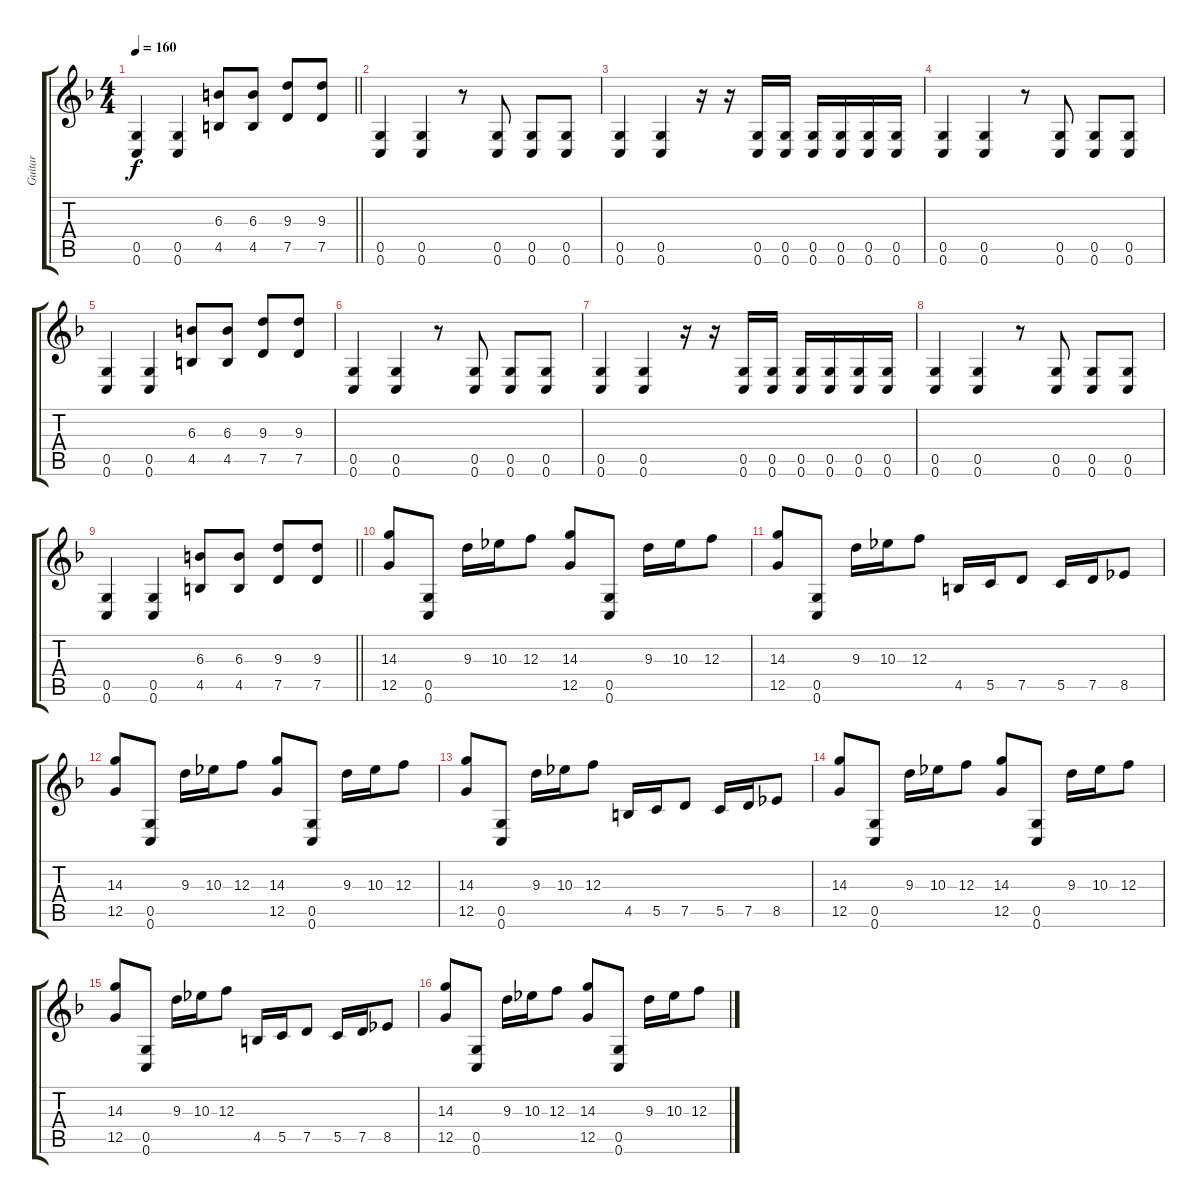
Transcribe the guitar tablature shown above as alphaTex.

\track ("Guitar" "Guitar") {instrument overdrivenguitar}
\staff {score tabs}
\tuning (D4 A3 F3 C3 G2 C2) {hide}
\ts (4 4)
\tempo 160
\clef g2
\barLineRight lightlight
\ks dminor
(0.5 0.6).4{dy f} (0.5 0.6).4 (6.3 4.5).8 (6.3 4.5).8 (9.3 7.5).8 (9.3 7.5).8 |
(0.5 0.6).4 (0.5 0.6).4 r.8 (0.5 0.6).8 (0.5 0.6).8 (0.5 0.6).8 |
(0.5 0.6).4 (0.5 0.6).4 r.16 r.16 (0.5 0.6).16 (0.5 0.6).16 (0.5 0.6).16 (0.5 0.6).16 (0.5 0.6).16 (0.5 0.6).16 |
(0.5 0.6).4 (0.5 0.6).4 r.8 (0.5 0.6).8 (0.5 0.6).8 (0.5 0.6).8 |
(0.5 0.6).4 (0.5 0.6).4 (6.3 4.5).8 (6.3 4.5).8 (9.3 7.5).8 (9.3 7.5).8 |
(0.5 0.6).4 (0.5 0.6).4 r.8 (0.5 0.6).8 (0.5 0.6).8 (0.5 0.6).8 |
(0.5 0.6).4 (0.5 0.6).4 r.16 r.16 (0.5 0.6).16 (0.5 0.6).16 (0.5 0.6).16 (0.5 0.6).16 (0.5 0.6).16 (0.5 0.6).16 |
(0.5 0.6).4 (0.5 0.6).4 r.8 (0.5 0.6).8 (0.5 0.6).8 (0.5 0.6).8 |
\barLineRight lightlight
(0.5 0.6).4 (0.5 0.6).4 (6.3 4.5).8 (6.3 4.5).8 (9.3 7.5).8 (9.3 7.5).8 |
(14.3 12.5).8 (0.5 0.6).8 9.3.16 10.3.16 12.3.8 (14.3 12.5).8 (0.5 0.6).8 9.3.16 10.3.16 12.3.8 |
(14.3 12.5).8 (0.5 0.6).8 9.3.16 10.3.16 12.3.8 4.5.16 5.5.16 7.5.8 5.5.16 7.5.16 8.5.8 |
(14.3 12.5).8 (0.5 0.6).8 9.3.16 10.3.16 12.3.8 (14.3 12.5).8 (0.5 0.6).8 9.3.16 10.3.16 12.3.8 |
(14.3 12.5).8 (0.5 0.6).8 9.3.16 10.3.16 12.3.8 4.5.16 5.5.16 7.5.8 5.5.16 7.5.16 8.5.8 |
(14.3 12.5).8 (0.5 0.6).8 9.3.16 10.3.16 12.3.8 (14.3 12.5).8 (0.5 0.6).8 9.3.16 10.3.16 12.3.8 |
(14.3 12.5).8 (0.5 0.6).8 9.3.16 10.3.16 12.3.8 4.5.16 5.5.16 7.5.8 5.5.16 7.5.16 8.5.8 |
(14.3 12.5).8 (0.5 0.6).8 9.3.16 10.3.16 12.3.8 (14.3 12.5).8 (0.5 0.6).8 9.3.16 10.3.16 12.3.8
